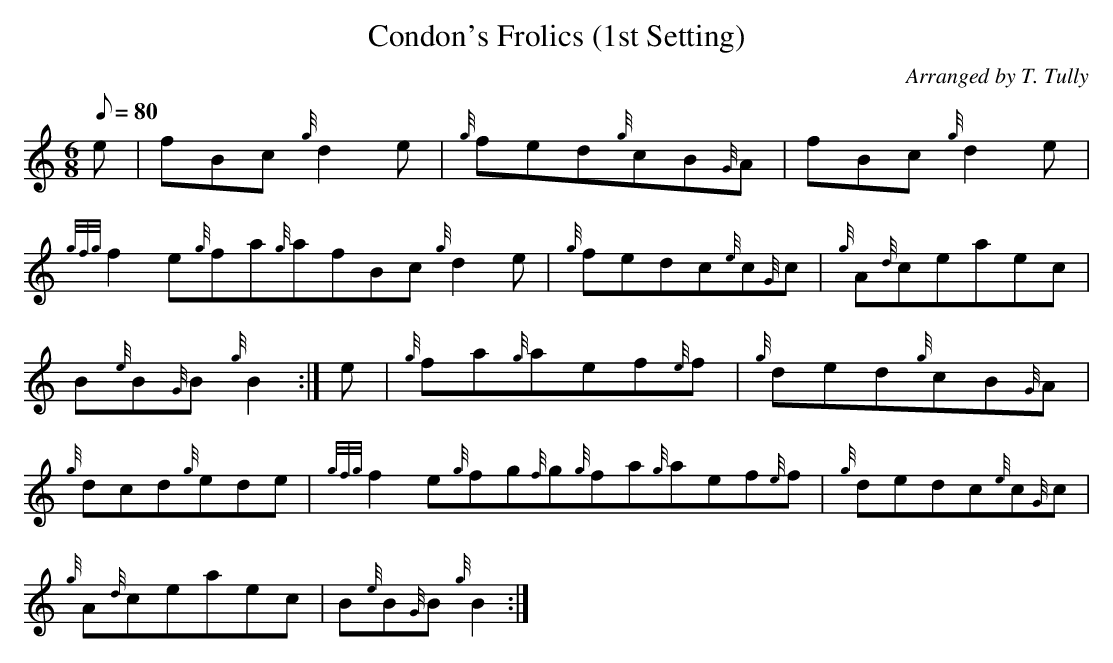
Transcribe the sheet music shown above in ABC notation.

X:1
T:Condon's Frolics (1st Setting)
M:6/8
L:1/8
Q:80
C:Arranged by T. Tully
K:HP
e | \
fBc{g}d2e | \
{g}fed{g}cB{G}A | \
fBc{g}d2e |
{gfg}f2e{g}fa{g}afBc{g}d2e | \
{g}fedc{e}c{G}c | \
{g}A{d}ceaec |
B{e}B{G}B{g}B2 :| \
e | \
{g}fa{g}aef{e}f | \
{g}ded{g}cB{G}A |
{g}dcd{g}ede | \
{gfg}f2e{g}fg{f}g{g}fa{g}aef{e}f | \
{g}dedc{e}c{G}c |
{g}A{d}ceaec | \
B{e}B{G}B{g}B2 :|
